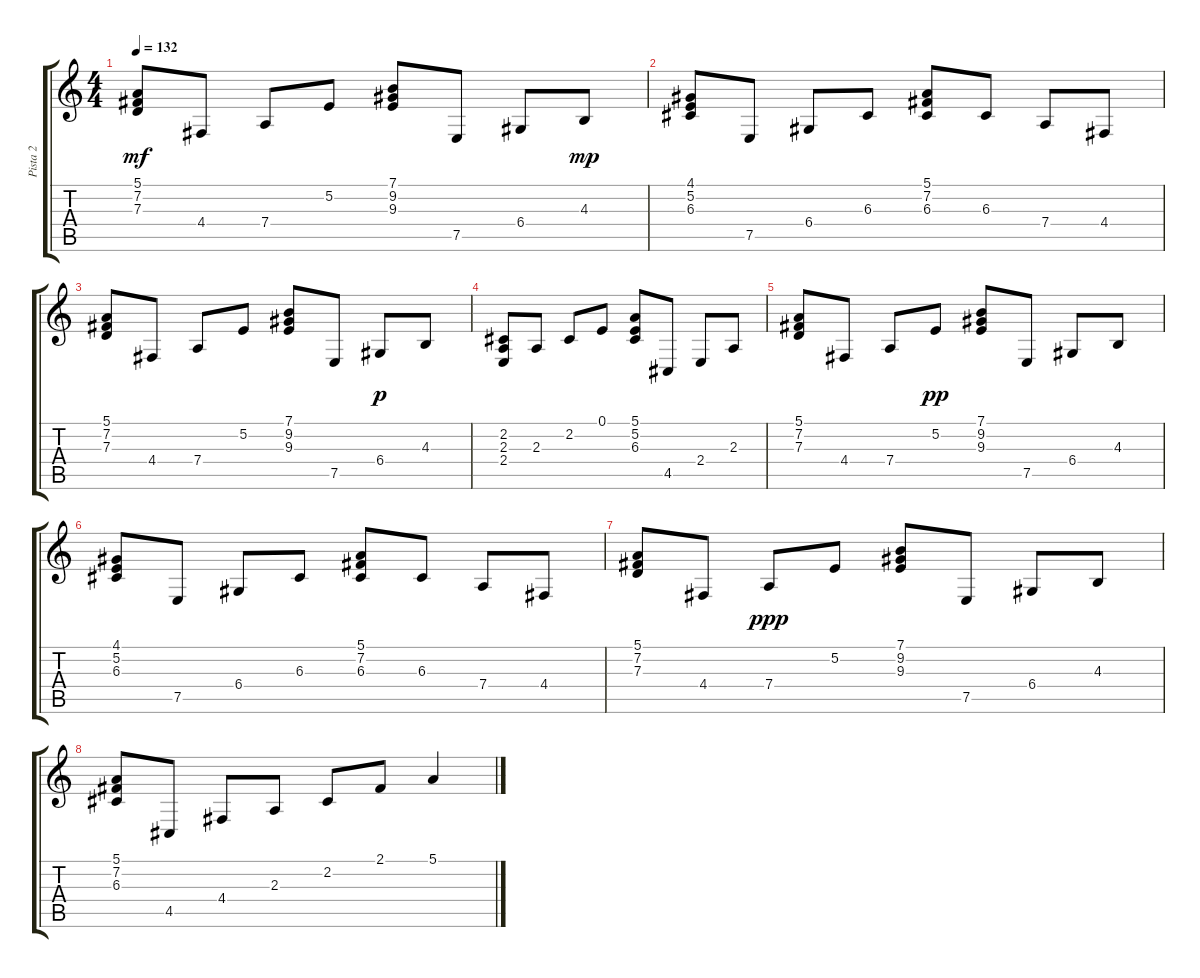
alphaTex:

\track ("Pista 2" "Pista 2") {instrument brightacousticpiano}
\staff {score tabs}
\tuning (E4 B3 G3 D3 A2 E2) {hide}
\ts (4 4)
\tempo 132
\clef g2
\ks c
(5.1 7.2 7.3).8{dy mf} 4.4.8 7.4.8 5.2.8 (7.1 9.2 9.3).8 7.5.8 6.4.8 4.3.8{dy mp} |
(4.1 5.2 6.3).8 7.5.8 6.4.8 6.3.8 (5.1 7.2 6.3).8 6.3.8 7.4.8 4.4.8 |
(5.1 7.2 7.3).8 4.4.8 7.4.8 5.2.8 (7.1 9.2 9.3).8 7.5.8 6.4.8{dy p} 4.3.8 |
(2.2 2.3 2.4).8 2.3.8 2.2.8 0.1.8 (5.1 5.2 6.3).8 4.5.8 2.4.8 2.3.8 |
(5.1 7.2 7.3).8 4.4.8 7.4.8 5.2.8{dy pp} (7.1 9.2 9.3).8 7.5.8 6.4.8 4.3.8 |
(4.1 5.2 6.3).8 7.5.8 6.4.8 6.3.8 (5.1 7.2 6.3).8 6.3.8 7.4.8 4.4.8 |
(5.1 7.2 7.3).8 4.4.8 7.4.8{dy ppp} 5.2.8 (7.1 9.2 9.3).8 7.5.8 6.4.8 4.3.8 |
(5.1 7.2 6.3).8 4.5.8 4.4.8 2.3.8 2.2.8 2.1.8 5.1.4
